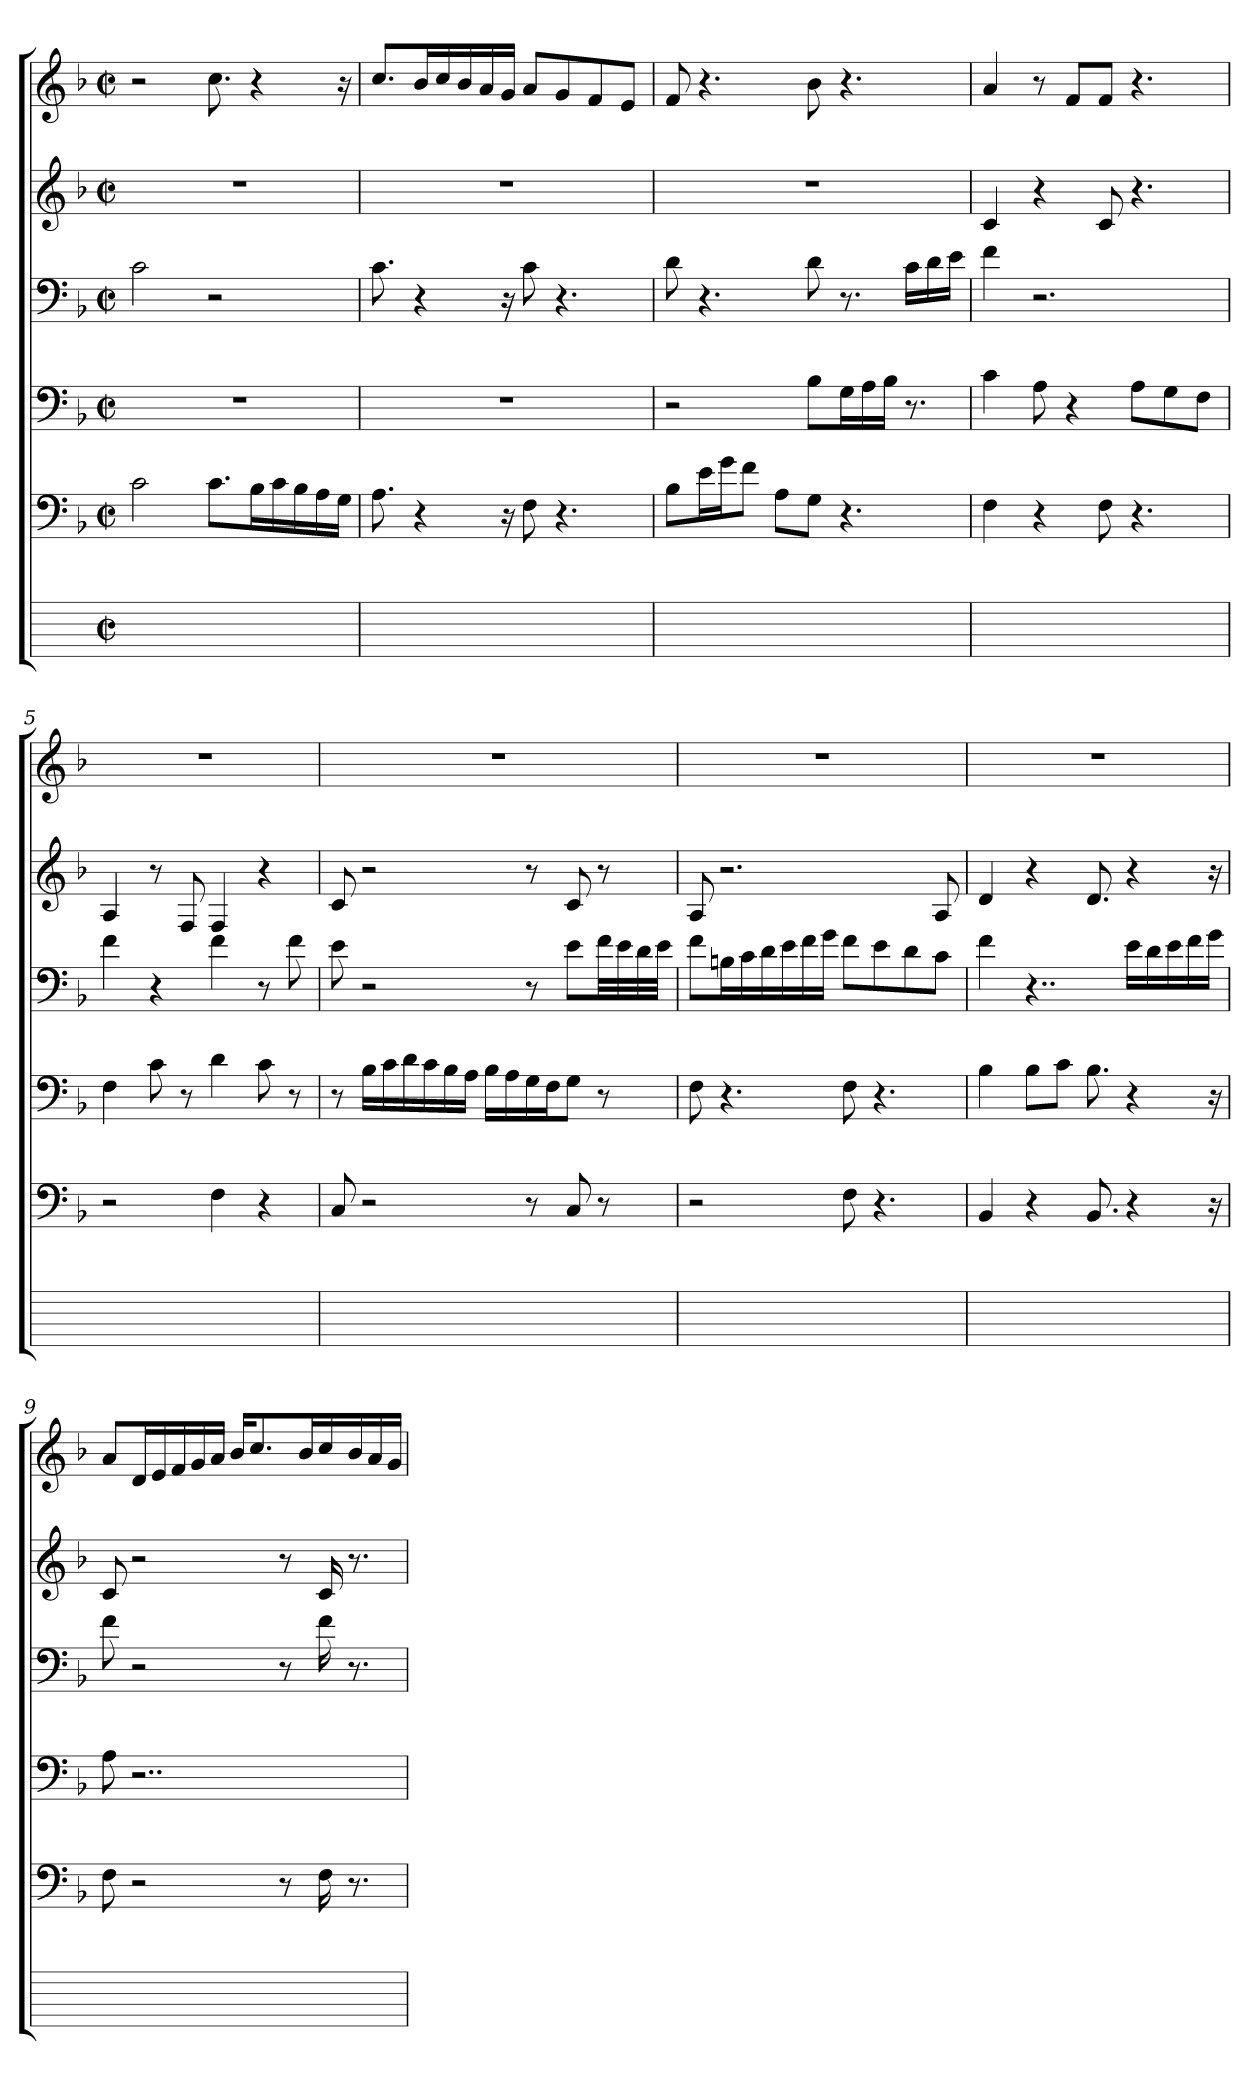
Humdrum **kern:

**kern	**kern	**kern	**kern	**kern	**kern
*part6	*part5	*part4	*part3	*part2	*part1
*staff6	*staff5	*staff4	*staff3	*staff2	*staff1
*stria6	*	*	*	*	*
*	*clefF4	*clefF4	*clefF4	*clefG2	*clefG2
*	*k[b-]	*k[b-]	*k[b-]	*k[b-]	*k[b-]
*	*F:	*F:	*F:	*F:	*F:
*M2/2	*M2/2	*M2/2	*M2/2	*M2/2	*M2/2
*met(c|)	*met(c|)	*met(c|)	*met(c|)	*met(c|)	*met(c|)
=1	=1	=1	=1	=1	=1
1ryy	2c	1r	2c	1r	2r
.	8.cL	.	2r	.	8.cc
.	16B-iL	.	.	.	4r
.	16ci	.	.	.	.
.	16B-i	.	.	.	.
.	16Ai	.	.	.	.
.	16GiJJ	.	.	.	16r
=2	=2	=2	=2	=2	=2
1ryy	8.A	1r	8.cj	1r	8.ccL
.	4r	.	4r	.	16b-iL
.	.	.	.	.	16cci
.	.	.	.	.	16b-i
.	.	.	.	.	16ai
.	16r	.	16r	.	16giJJ
.	8F	.	8cj	.	8aL
.	4.r	.	4.r	.	8gi
.	.	.	.	.	8fi
.	.	.	.	.	8eiJ
=3	=3	=3	=3	=3	=3
1ryy	8B-L	2r	8d	1r	8f
.	16eiL	.	4.r	.	4.r
.	16giJ	.	.	.	.
.	8fiJ	.	.	.	.
.	8AL	.	.	.	.
.	8GJ	8B-L	8dj	.	8b-
.	4.r	16GiL	8.r	.	4.r
.	.	16Ai	.	.	.
.	.	16B-jJJ	.	.	.
.	.	8.r	16ciLL	.	.
.	.	.	16di	.	.
.	.	.	16eiJJ	.	.
=4	=4	=4	=4	=4	=4
1ryy	4F	4c	4f	4c	4a
.	4r	8A	2.r	4r	8r
.	.	4r	.	.	8fL
.	8Fj	.	.	8c	8fJ
.	4.r	8AiL	.	4.r	4.r
.	.	8G	.	.	.
.	.	8FJ	.	.	.
=5	=5	=5	=5	=5	=5
1ryy	2r	4F	4fj	4A	1r
.	.	8c	4r	8r	.
.	.	8r	.	8F	.
.	4F	4d	4fj	4Fj	.
.	4r	8c	8r	4r	.
.	.	8r	8fi	.	.
=6	=6	=6	=6	=6	=6
1ryy	8C	8r	8e	8c	1r
.	2r	16B-iLL	2r	2r	.
.	.	16ci	.	.	.
.	.	16dZ	.	.	.
.	.	16ci	.	.	.
.	.	16B-j	.	.	.
.	.	16AiJJ	.	.	.
.	.	16B-ZLL	.	.	.
.	.	16Ai	.	.	.
.	8r	16Gi	8r	8r	.
.	.	16FiJ	.	.	.
.	8Cj	8GjJ	8ejL	8cj	.
.	8r	8r	32fiLL	8r	.
.	.	.	32ei	.	.
.	.	.	32di	.	.
.	.	.	32eiJJJ	.	.
=7	=7	=7	=7	=7	=7
1ryy	2r	8F	8fL	8A	1r
.	.	4.r	16BniL	2.r	.
.	.	.	16ci	.	.
.	.	.	16di	.	.
.	.	.	16ei	.	.
.	.	.	16fi	.	.
.	.	.	16giJJ	.	.
.	8F	8F	8fjL	.	.
.	4.r	4.r	8ei	.	.
.	.	.	8dZ	.	.
.	.	.	8cZJ	8Aj	.
=8	=8	=8	=8	=8	=8
1ryy	4BB-	4B-	4fj	4d	1r
.	4r	8B-iL	4..r	4r	.
.	.	8ciJ	.	.	.
.	8.BB-	8.B-	.	8.d	.
.	4r	4r	16eiLL	4r	.
.	.	.	16di	.	.
.	.	.	16ei	.	.
.	.	.	16fi	.	.
.	16r	16r	16giJJ	16r	.
=9	=9	=9	=9	=9	=9
1ryy	8F	8A	8fj	8c	8aL
.	2r	2..r	2r	2r	16diL
.	.	.	.	.	16ei
.	.	.	.	.	16fi
.	.	.	.	.	16gi
.	.	.	.	.	16ajJJ
.	.	.	.	.	16b-iKL
.	.	.	.	.	8.cc
.	8r	.	8r	8r	.
.	.	.	.	.	16b-iL
.	16Fj	.	16fj	16cj	16ccj
.	8.r	.	8.r	8.r	16b-i
.	.	.	.	.	16ai
.	.	.	.	.	16giJJ
=	=	=	=	=	=
*-	*-	*-	*-	*-	*-
